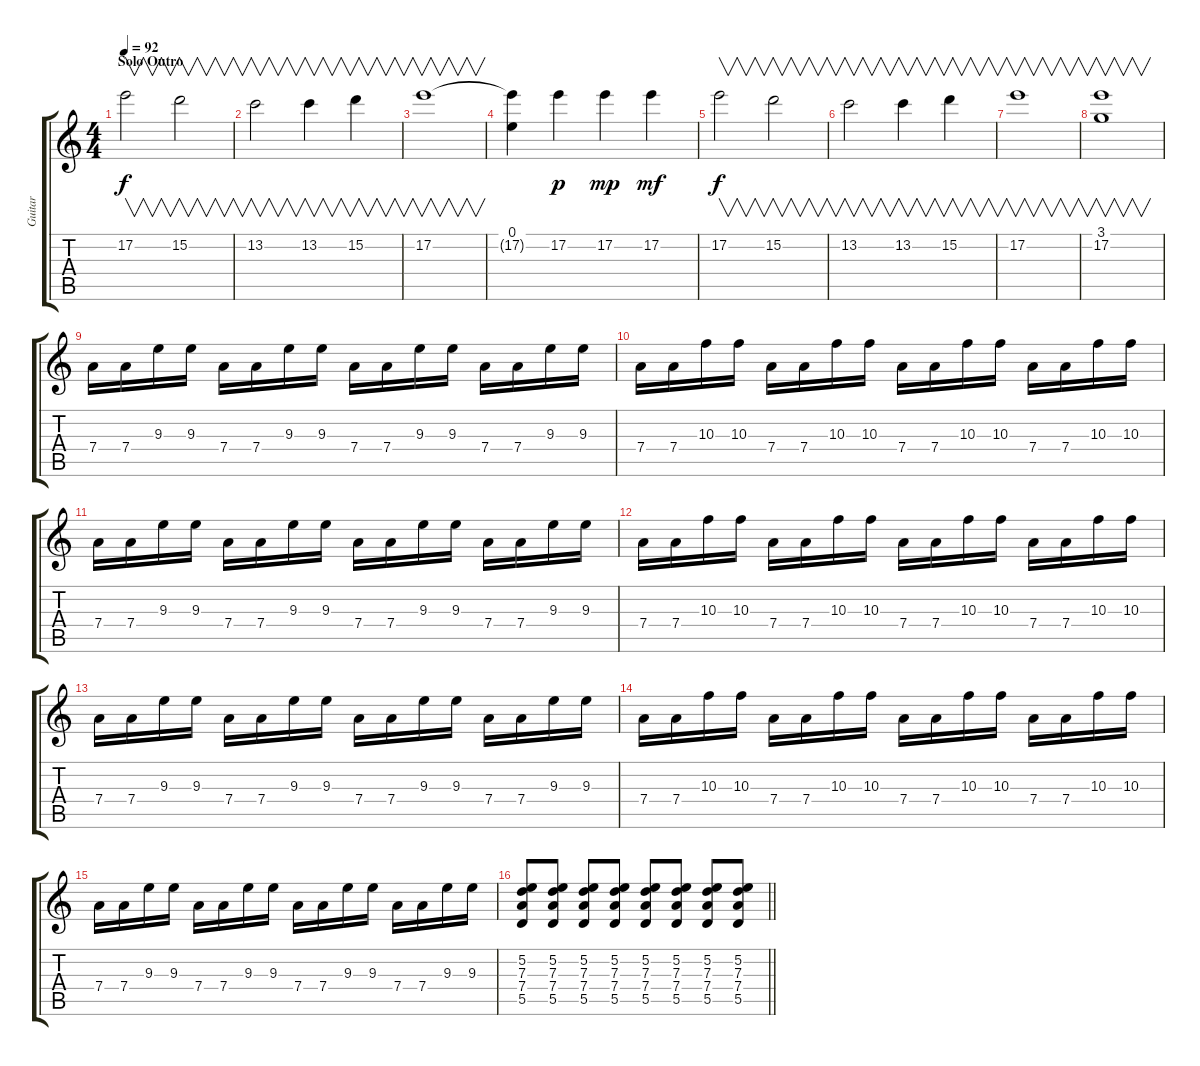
\track ("Guitar" "Guitar") {instrument overdrivenguitar}
\staff {score tabs}
\tuning (E4 B3 G3 D3 A2 E2) {hide}
\ts (4 4)
\section ("" "Solo Outro")
\tempo 92
\clef g2
\ks c
17.2.2{v dy f volume 9 instrument electricguitarjazz} 15.2.2{v} |
13.2.2{v} 13.2.4{v} 15.2.4{v} |
17.2.1{v} |
(0.1 17.2{t}).4 17.2.4{dy p} 17.2.4{dy mp} 17.2.4{dy mf} |
17.2.2{v dy f} 15.2.2{v} |
13.2.2{v} 13.2.4{v} 15.2.4{v} |
17.2.1{v} |
(3.1 17.2).1{v volume 4} |
7.4.16{volume 8 instrument overdrivenguitar} 7.4.16{volume 13} 9.3.16 9.3.16 7.4.16 7.4.16 9.3.16 9.3.16 7.4.16 7.4.16 9.3.16 9.3.16 7.4.16 7.4.16 9.3.16 9.3.16 |
7.4.16 7.4.16 10.3.16 10.3.16 7.4.16 7.4.16 10.3.16 10.3.16 7.4.16 7.4.16 10.3.16 10.3.16 7.4.16 7.4.16 10.3.16 10.3.16 |
7.4.16 7.4.16 9.3.16 9.3.16 7.4.16 7.4.16 9.3.16 9.3.16 7.4.16 7.4.16 9.3.16 9.3.16 7.4.16 7.4.16 9.3.16 9.3.16 |
7.4.16 7.4.16 10.3.16 10.3.16 7.4.16 7.4.16 10.3.16 10.3.16 7.4.16 7.4.16 10.3.16 10.3.16 7.4.16 7.4.16 10.3.16 10.3.16 |
7.4.16 7.4.16 9.3.16 9.3.16 7.4.16 7.4.16 9.3.16 9.3.16 7.4.16 7.4.16 9.3.16 9.3.16 7.4.16 7.4.16 9.3.16 9.3.16 |
7.4.16 7.4.16 10.3.16 10.3.16 7.4.16 7.4.16 10.3.16 10.3.16 7.4.16 7.4.16 10.3.16 10.3.16 7.4.16 7.4.16 10.3.16 10.3.16 |
7.4.16 7.4.16 9.3.16 9.3.16 7.4.16 7.4.16 9.3.16 9.3.16 7.4.16 7.4.16 9.3.16 9.3.16 7.4.16 7.4.16 9.3.16 9.3.16 |
\barLineRight lightlight
(5.2 7.3 7.4 5.5).8{volume 9} (5.2 7.3 7.4 5.5).8 (5.2 7.3 7.4 5.5).8 (5.2 7.3 7.4 5.5).8 (5.2 7.3 7.4 5.5).8 (5.2 7.3 7.4 5.5).8 (5.2 7.3 7.4 5.5).8 (5.2 7.3 7.4 5.5).8
